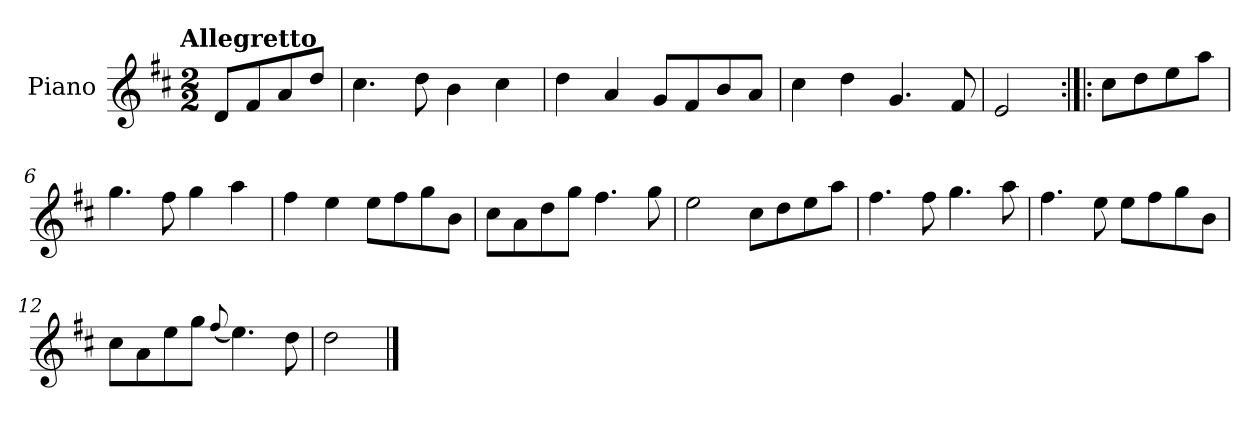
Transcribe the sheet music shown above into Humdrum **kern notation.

**kern
*part1
*staff1
*I"Piano
*I'Pno.
*clefG2
*k[f#c#]
!!LO:TX:omd:t=Allegretto
*M2/2
*MM116
=
8d/L
8f#/
8a/
8dd/J
=1
4.cc#\
8dd\
4b\
4cc#\
=2
4dd\
4a/
8g/L
8f#/
8b/
8a/J
=3
4cc#\
4dd\
4.g/
8f#/
!!LO:LB:g=z
=4
2e/
=5:|!|:
8cc#\L
8dd\
8ee\
8aa\J
=6
4.gg\
8ff#\
4gg\
4aa\
=7
4ff#\
4ee\
8ee\L
8ff#\
8gg\
8b\J
=8
8cc#\L
8a\
8dd\
8gg\J
4.ff#\
8gg\
=9
2ee\
8cc#\L
8dd\
8ee\
8aa\J
!!LO:LB:g=z
=10
4.ff#\
8ff#\
4.gg\
8aa\
=11
4.ff#\
8ee\
8ee\L
8ff#\
8gg\
8b\J
=12
8cc#\L
8a\
8ee\
8gg\J
(<8qqff#/
4.ee\)
8dd\
=13
2dd\
==
*-
